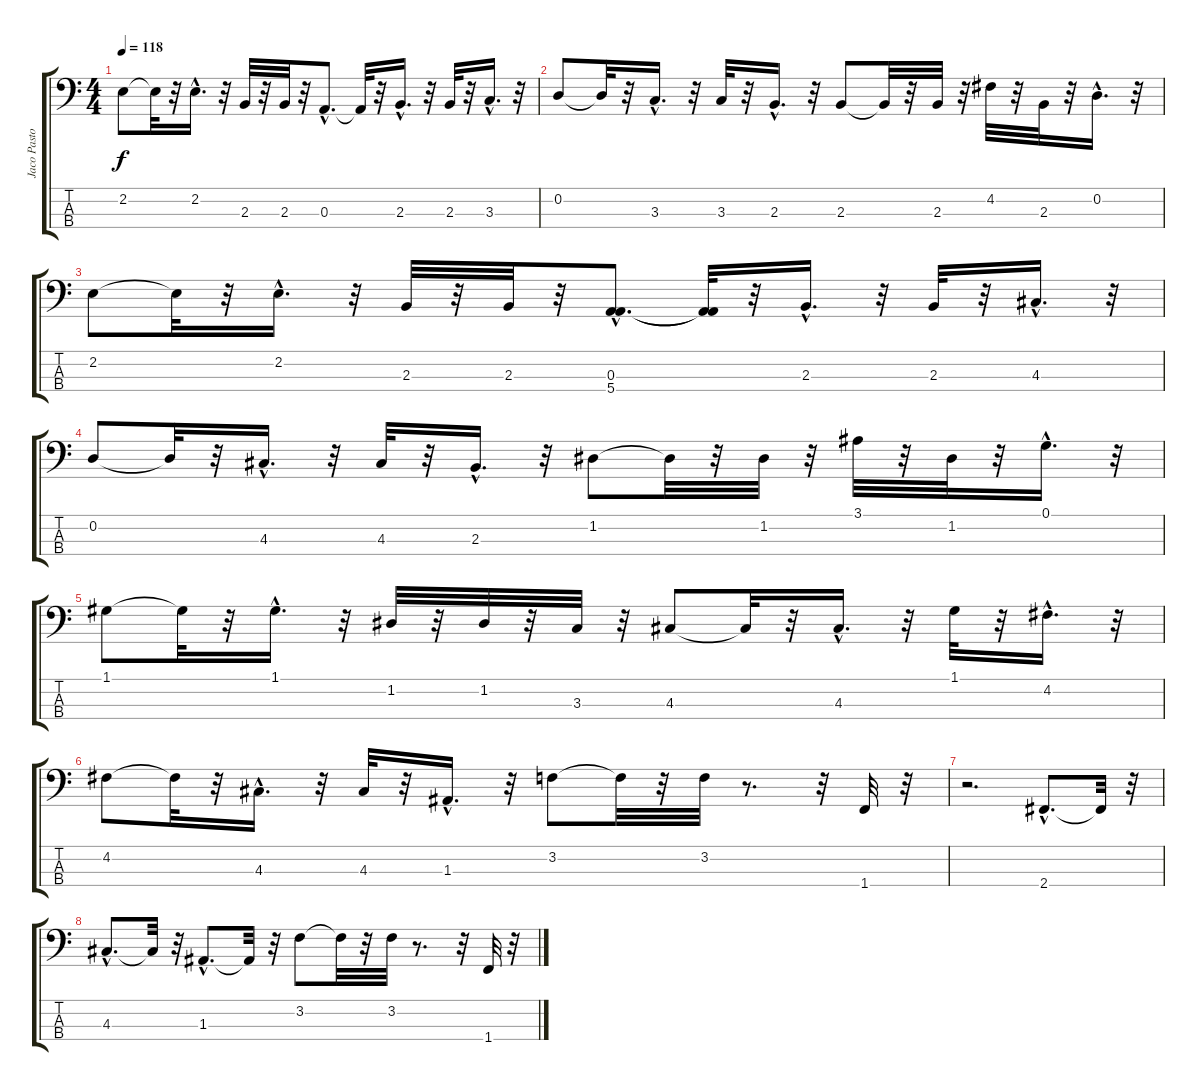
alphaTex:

\track ("Jaco Pastorius" "Jaco Pasto") {instrument fretlessbass}
\staff {score tabs}
\tuning (G2 D2 A1 E1) {hide}
\ts (4 4)
\tempo 118
\clef f4
\ks c
2.2.8{dy f} 2.2{t}.32 r.32 2.2{hac}.16{d} r.32 2.3.32 r.32 2.3.32 r.32 0.3{hac}.8{d} 0.3{t}.32 r.32 2.3{hac}.16{d} r.32 2.3.32 r.32 3.3{hac}.16{d} r.32 |
0.2.8 0.2{t}.32 r.32 3.3{hac}.16{d} r.32 3.3.32 r.32 2.3{hac}.16{d} r.32 2.3.8 2.3{t}.32 r.32 2.3.32 r.32 4.2.32 r.32 2.3.32 r.32 0.2{hac}.16{d} r.32 |
2.2.8 2.2{t}.32 r.32 2.2{hac}.16{d} r.32 2.3.32 r.32 2.3.32 r.32 (0.3{hac} 5.4{hac}).8{d} (0.3{t} 5.4{t}).32 r.32 2.3{hac}.16{d} r.32 2.3.32 r.32 4.3{hac}.16{d} r.32 |
0.2.8 0.2{t}.32 r.32 4.3{hac}.16{d} r.32 4.3.32 r.32 2.3{hac}.16{d} r.32 1.2.8 1.2{t}.32 r.32 1.2.32 r.32 3.1.32 r.32 1.2.32 r.32 0.1{hac}.16{d} r.32 |
1.1.8 1.1{t}.32 r.32 1.1{hac}.16{d} r.32 1.2.32 r.32 1.2.32 r.32 3.3.32 r.32 4.3.8 4.3{t}.32 r.32 4.3{hac}.16{d} r.32 1.1.32 r.32 4.2{hac}.16{d} r.32 |
4.2.8 4.2{t}.32 r.32 4.3{hac}.16{d} r.32 4.3.32 r.32 1.3{hac}.16{d} r.32 3.2.8 3.2{t}.32 r.32 3.2.32 r.8{d} r.32 1.4.32 r.32 |
r.2{d} 2.4{hac}.8{d} 2.4{t}.32 r.32 |
4.3{hac}.8{d} 4.3{t}.32 r.32 1.3{hac}.8{d} 1.3{t}.32 r.32 3.2.8 3.2{t}.32 r.32 3.2.32 r.8{d} r.32 1.4.32 r.32
